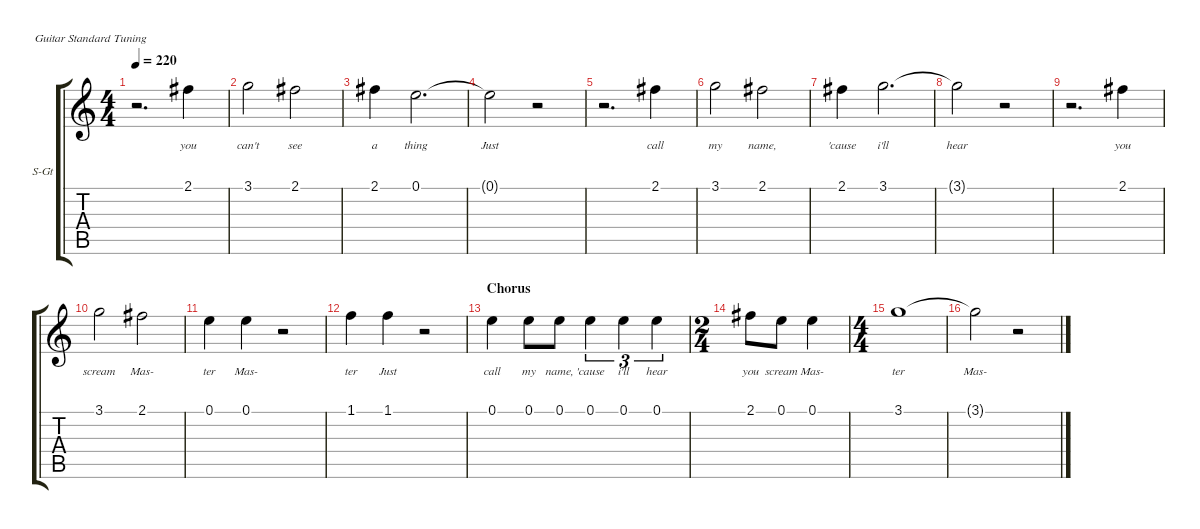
\hideDynamics
\bracketExtendMode groupsimilarinstruments
\firstSystemTrackNameOrientation horizontal
\otherSystemsTrackNameOrientation horizontal
\track ("Vocal" "S-Gt") {multiBarRest instrument lead6voice}
\staff {score tabs}
\tuning (E4 B3 G3 D3 A2 E2)
\displaytranspose 12
\ts (4 4)
\tempo 220
\clef g2
\ks c
r.2{d dy f} 2.1.4{lyrics (0 "you") lyrics (1 "") lyrics (2 "") lyrics (3 "") lyrics (4 "") dy fff} |
3.1.2{lyrics (0 "can't") lyrics (1 "") lyrics (2 "") lyrics (3 "") lyrics (4 "")} 2.1.2{lyrics (0 "see") lyrics (1 "") lyrics (2 "") lyrics (3 "") lyrics (4 "")} |
2.1.4{lyrics (0 "a") lyrics (1 "") lyrics (2 "") lyrics (3 "") lyrics (4 "")} 0.1.2{d lyrics (0 "thing") lyrics (1 "") lyrics (2 "") lyrics (3 "") lyrics (4 "")} |
0.1{t}.2{lyrics (0 "Just") lyrics (1 "") lyrics (2 "") lyrics (3 "") lyrics (4 "") dy f} r.2 |
r.2{d} 2.1.4{lyrics (0 "call") lyrics (1 "") lyrics (2 "") lyrics (3 "") lyrics (4 "") dy fff} |
3.1.2{lyrics (0 "my") lyrics (1 "") lyrics (2 "") lyrics (3 "") lyrics (4 "")} 2.1.2{lyrics (0 "name,") lyrics (1 "") lyrics (2 "") lyrics (3 "") lyrics (4 "")} |
2.1.4{lyrics (0 "'cause") lyrics (1 "") lyrics (2 "") lyrics (3 "") lyrics (4 "")} 3.1.2{d lyrics (0 "i'll") lyrics (1 "") lyrics (2 "") lyrics (3 "") lyrics (4 "")} |
3.1{t}.2{lyrics (0 "hear") lyrics (1 "") lyrics (2 "") lyrics (3 "") lyrics (4 "") dy f} r.2 |
r.2{d} 2.1.4{lyrics (0 "you") lyrics (1 "") lyrics (2 "") lyrics (3 "") lyrics (4 "") dy fff} |
3.1.2{lyrics (0 "scream") lyrics (1 "") lyrics (2 "") lyrics (3 "") lyrics (4 "")} 2.1.2{lyrics (0 "Mas-") lyrics (1 "") lyrics (2 "") lyrics (3 "") lyrics (4 "")} |
0.1.4{lyrics (0 "ter") lyrics (1 "") lyrics (2 "") lyrics (3 "") lyrics (4 "")} 0.1.4{lyrics (0 "Mas-") lyrics (1 "") lyrics (2 "") lyrics (3 "") lyrics (4 "")} r.2 |
1.1.4{lyrics (0 "ter") lyrics (1 "") lyrics (2 "") lyrics (3 "") lyrics (4 "")} 1.1.4{lyrics (0 "Just") lyrics (1 "") lyrics (2 "") lyrics (3 "") lyrics (4 "")} r.2 |
\section ("" "Chorus")
0.1.4{lyrics (0 "call") lyrics (1 "") lyrics (2 "") lyrics (3 "") lyrics (4 "")} 0.1.8{lyrics (0 "my") lyrics (1 "") lyrics (2 "") lyrics (3 "") lyrics (4 "")} 0.1.8{lyrics (0 "name,") lyrics (1 "") lyrics (2 "") lyrics (3 "") lyrics (4 "")} 0.1.4{tu (3 2) lyrics (0 "'cause") lyrics (1 "") lyrics (2 "") lyrics (3 "") lyrics (4 "")} 0.1.4{tu (3 2) lyrics (0 "i'll") lyrics (1 "") lyrics (2 "") lyrics (3 "") lyrics (4 "")} 0.1.4{tu (3 2) lyrics (0 "hear") lyrics (1 "") lyrics (2 "") lyrics (3 "") lyrics (4 "")} |
\ts (2 4)
2.1.8{lyrics (0 "you") lyrics (1 "") lyrics (2 "") lyrics (3 "") lyrics (4 "")} 0.1.8{lyrics (0 "scream") lyrics (1 "") lyrics (2 "") lyrics (3 "") lyrics (4 "")} 0.1.4{lyrics (0 "Mas-") lyrics (1 "") lyrics (2 "") lyrics (3 "") lyrics (4 "")} |
\ts (4 4)
3.1.1{lyrics (0 "ter") lyrics (1 "") lyrics (2 "") lyrics (3 "") lyrics (4 "")} |
3.1{t}.2{lyrics (0 "Mas-") lyrics (1 "") lyrics (2 "") lyrics (3 "") lyrics (4 "") dy f} r.2
